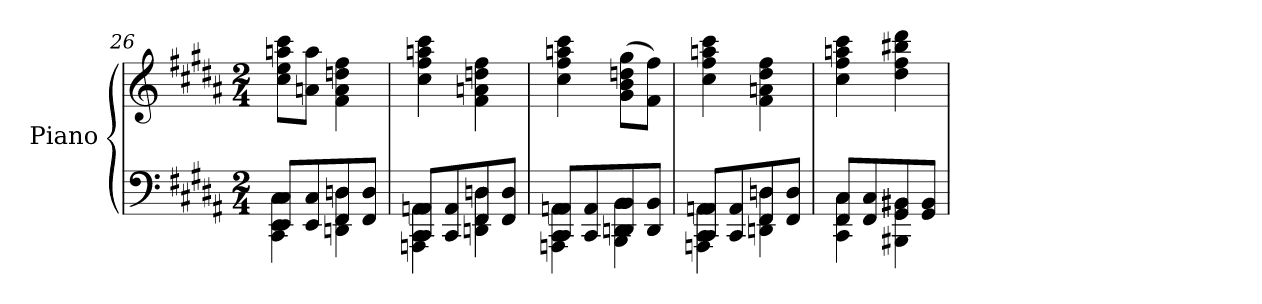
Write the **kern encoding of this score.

**kern	**kern
*part1	*part1
*staff2	*staff1
*I"Piano	*
*I'Pno.	*
*clefF4	*clefG2
*k[f#c#g#d#a#]	*k[f#c#g#d#a#]
*M2/4	*M2/4
=26	=26
*^	*
8EE/ 8C#/L	4CC#\ 4EE\ 4C#\	8cc#\ 8ee\ 8aan\ 8ccc#\L
8EE/ 8C#/	.	8an\ 8aa\J
8FF#/ 8Dn/	4DDn\ 4FF#\ 4D\	4f#\ 4a\ 4ddn\ 4ff#\
8FF#/ 8D/J	.	.
!!LO:LB:g=z
=27	=27	=27
8CC#/ 8AAn/L	4AAAn\ 4CC#\ 4AA\	4cc#\ 4ff#\ 4aan\ 4ccc#\
8CC#/ 8AA/	.	.
8FF#/ 8Dn/	4DDn\ 4FF#\ 4D\	4f#\ 4an\ 4ddn\ 4ff#\
8FF#/ 8D/J	.	.
=28	=28	=28
8CC#/ 8AAn/L	4AAAn\ 4CC#\ 4AA\	4cc#\ 4ff#\ 4aan\ 4ccc#\
8CC#/ 8AA/	.	.
8DDn/ 8BB/	4BBB\ 4DD\ 4BB\	(>8g#\ 8b\ 8ddn\ 8gg#\L
8DD/ 8BB/J	.	8f#\ 8ff#\J)
=29	=29	=29
8CC#/ 8AAn/L	4AAAn\ 4CC#\ 4AA\	4cc#\ 4ff#\ 4aan\ 4ccc#\
8CC#/ 8AA/	.	.
8FF#/ 8Dn/	4DDn\ 4FF#\ 4D\	4f#\ 4an\ 4dd#\ 4ff#\
8FF#/ 8D/J	.	.
=30	=30	=30
8FF#/ 8C#/L	4CC#\ 4FF#\ 4C#\	4cc#\ 4ff#\ 4aan\ 4ccc#\
8FF#/ 8C#/	.	.
8GG#/ 8BB#X/	4BBB#X\ 4GG#\ 4BB#\	4dd#\ 4ff#\ 4bb#X\ 4ddd#\
8GG#/ 8BB#/J	.	.
*v	*v	*
=	=
*-	*-
